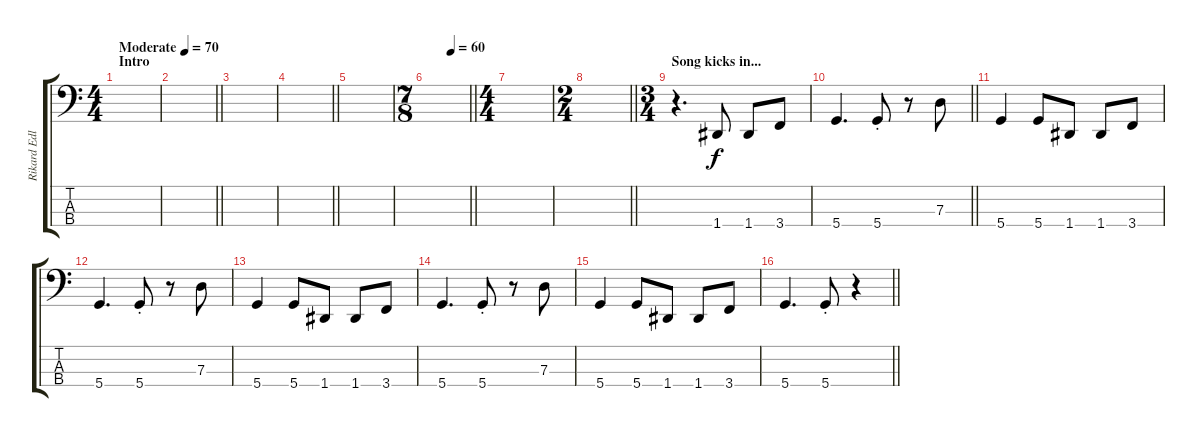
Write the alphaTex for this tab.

\track ("Rikard Edlund " "Rikard Edl") {instrument electricbassfinger}
\staff {score tabs}
\tuning (F2 C2 G1 D1) {hide}
\ts (4 4)
\section ("" "Intro")
\tempo (70 "Moderate")
\clef f4
\ks c
|
\barLineRight lightlight
|
|
\barLineRight lightlight
|
|
\ts (7 8)
\tempo (60 0.5714285714285714)
\barLineRight lightlight
|
\ts (4 4)
|
\ts (2 4)
\barLineRight lightlight
|
\ts (3 4)
\section ("" "Song kicks in...")
r.4{d} 1.4.8 1.4.8 3.4.8 |
\barLineRight lightlight
5.4.4{d} 5.4{st}.8 r.8 7.3.8 |
5.4.4 5.4.8 1.4.8 1.4.8 3.4.8 |
5.4.4{d} 5.4{st}.8 r.8 7.3.8 |
5.4.4 5.4.8 1.4.8 1.4.8 3.4.8 |
5.4.4{d} 5.4{st}.8 r.8 7.3.8 |
5.4.4 5.4.8 1.4.8 1.4.8 3.4.8 |
\barLineRight lightlight
5.4.4{d} 5.4{st}.8 r.4
